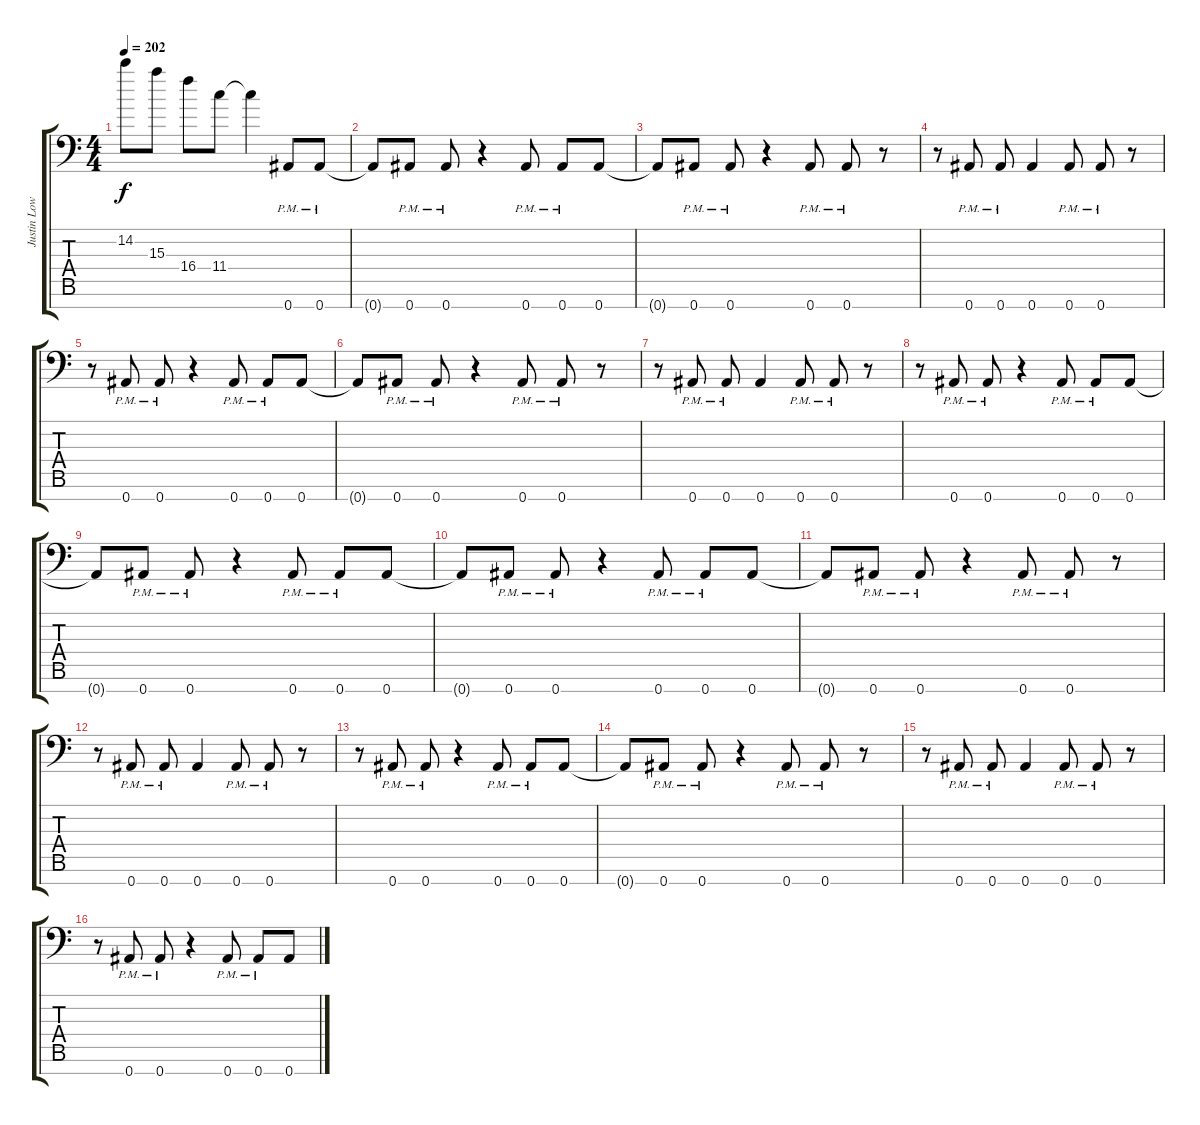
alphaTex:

\track ("Justin Lowe" "Justin Low") {instrument distortionguitar}
\staff {score tabs}
\tuning (Eb4 Bb3 Gb3 Db3 Ab2 Eb2 Bb1) {hide}
\ts (4 4)
\tempo 202
\clef f4
\ks c
14.2.8{dy f} 15.3.8 16.4.8 11.4.8 11.4{t}.4 0.7{pm}.8 0.7{pm}.8 |
0.7{t}.8 0.7{pm}.8 0.7{pm}.8 r.4 0.7{pm}.8 0.7{pm}.8 0.7.8 |
0.7{t}.8 0.7{pm}.8 0.7{pm}.8 r.4 0.7{pm}.8 0.7{pm}.8 r.8 |
r.8 0.7{pm}.8 0.7{pm}.8 0.7.4 0.7{pm}.8 0.7{pm}.8 r.8 |
r.8 0.7{pm}.8 0.7{pm}.8 r.4 0.7{pm}.8 0.7{pm}.8 0.7.8 |
0.7{t}.8 0.7{pm}.8 0.7{pm}.8 r.4 0.7{pm}.8 0.7{pm}.8 r.8 |
r.8 0.7{pm}.8 0.7{pm}.8 0.7.4 0.7{pm}.8 0.7{pm}.8 r.8 |
r.8 0.7{pm}.8 0.7{pm}.8 r.4 0.7{pm}.8 0.7{pm}.8 0.7.8 |
0.7{t}.8 0.7{pm}.8 0.7{pm}.8 r.4 0.7{pm}.8 0.7{pm}.8 0.7.8 |
0.7{t}.8 0.7{pm}.8 0.7{pm}.8 r.4 0.7{pm}.8 0.7{pm}.8 0.7.8 |
0.7{t}.8 0.7{pm}.8 0.7{pm}.8 r.4 0.7{pm}.8 0.7{pm}.8 r.8 |
r.8 0.7{pm}.8 0.7{pm}.8 0.7.4 0.7{pm}.8 0.7{pm}.8 r.8 |
r.8 0.7{pm}.8 0.7{pm}.8 r.4 0.7{pm}.8 0.7{pm}.8 0.7.8 |
0.7{t}.8 0.7{pm}.8 0.7{pm}.8 r.4 0.7{pm}.8 0.7{pm}.8 r.8 |
r.8 0.7{pm}.8 0.7{pm}.8 0.7.4 0.7{pm}.8 0.7{pm}.8 r.8 |
r.8 0.7{pm}.8 0.7{pm}.8 r.4 0.7{pm}.8 0.7{pm}.8 0.7.8
